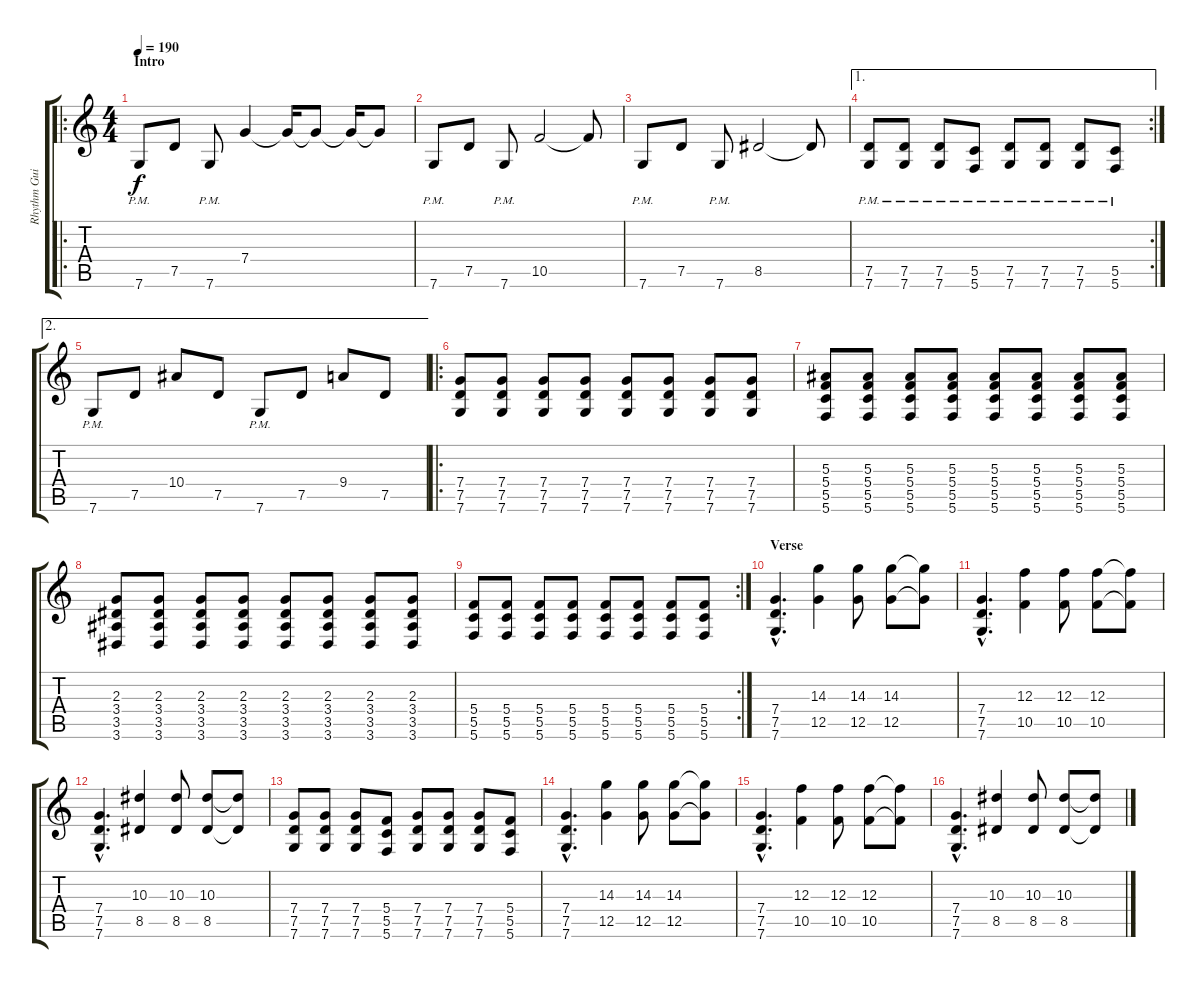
\track ("Rhythm Guitar" "Rhythm Gui") {instrument distortionguitar}
\staff {score tabs}
\tuning (D4 A3 F3 C3 G2 C2) {hide}
\ro
\ts (4 4)
\section ("" "Intro")
\tempo 190
\clef g2
\ks c
7.6{pm}.8{dy f instrument distortionguitar} 7.5.8 7.6{pm}.8 7.4.4 7.4{t}.16 7.4{t}.8 7.4{t}.16 7.4{t}.8 |
7.6{pm}.8 7.5.8 7.6{pm}.8 10.5.2 10.5{t}.8 |
7.6{pm}.8 7.5.8 7.6{pm}.8 8.5.2 8.5{t}.8 |
\ae 1
\rc 2
(7.5{pm} 7.6{pm}).8 (7.5{pm} 7.6{pm}).8 (7.5{pm} 7.6{pm}).8 (5.5{pm} 5.6{pm}).8 (7.5{pm} 7.6{pm}).8 (7.5{pm} 7.6{pm}).8 (7.5{pm} 7.6{pm}).8 (5.5{pm} 5.6{pm}).8 |
\ae 2
7.6{pm}.8 7.5.8 10.4.8 7.5.8 7.6{pm}.8 7.5.8 9.4.8 7.5.8 |
\ro
(7.4 7.5 7.6).8 (7.4 7.5 7.6).8 (7.4 7.5 7.6).8 (7.4 7.5 7.6).8 (7.4 7.5 7.6).8 (7.4 7.5 7.6).8 (7.4 7.5 7.6).8 (7.4 7.5 7.6).8 |
(5.3 5.4 5.5 5.6).8 (5.3 5.4 5.5 5.6).8 (5.3 5.4 5.5 5.6).8 (5.3 5.4 5.5 5.6).8 (5.3 5.4 5.5 5.6).8 (5.3 5.4 5.5 5.6).8 (5.3 5.4 5.5 5.6).8 (5.3 5.4 5.5 5.6).8 |
(2.3 3.4 3.5 3.6).8 (2.3 3.4 3.5 3.6).8 (2.3 3.4 3.5 3.6).8 (2.3 3.4 3.5 3.6).8 (2.3 3.4 3.5 3.6).8 (2.3 3.4 3.5 3.6).8 (2.3 3.4 3.5 3.6).8 (2.3 3.4 3.5 3.6).8 |
\rc 2
(5.4 5.5 5.6).8 (5.4 5.5 5.6).8 (5.4 5.5 5.6).8 (5.4 5.5 5.6).8 (5.4 5.5 5.6).8 (5.4 5.5 5.6).8 (5.4 5.5 5.6).8 (5.4 5.5 5.6).8 |
\section ("" "Verse")
(7.4{hac} 7.5{hac} 7.6{hac}).4{d} (14.3 12.5).4 (14.3 12.5).8 (14.3 12.5).8 (14.3{t} 12.5{t}).8 |
(7.4{hac} 7.5{hac} 7.6{hac}).4{d} (12.3 10.5).4 (12.3 10.5).8 (12.3 10.5).8 (12.3{t} 10.5{t}).8 |
(7.4{hac} 7.5{hac} 7.6{hac}).4{d} (10.3 8.5).4 (10.3 8.5).8 (10.3 8.5).8 (10.3{t} 8.5{t}).8 |
(7.4 7.5 7.6).8 (7.4 7.5 7.6).8 (7.4 7.5 7.6).8 (5.4 5.5 5.6).8 (7.4 7.5 7.6).8 (7.4 7.5 7.6).8 (7.4 7.5 7.6).8 (5.4 5.5 5.6).8 |
(7.4{hac} 7.5{hac} 7.6{hac}).4{d} (14.3 12.5).4 (14.3 12.5).8 (14.3 12.5).8 (14.3{t} 12.5{t}).8 |
(7.4{hac} 7.5{hac} 7.6{hac}).4{d} (12.3 10.5).4 (12.3 10.5).8 (12.3 10.5).8 (12.3{t} 10.5{t}).8 |
(7.4{hac} 7.5{hac} 7.6{hac}).4{d} (10.3 8.5).4 (10.3 8.5).8 (10.3 8.5).8 (10.3{t} 8.5{t}).8
